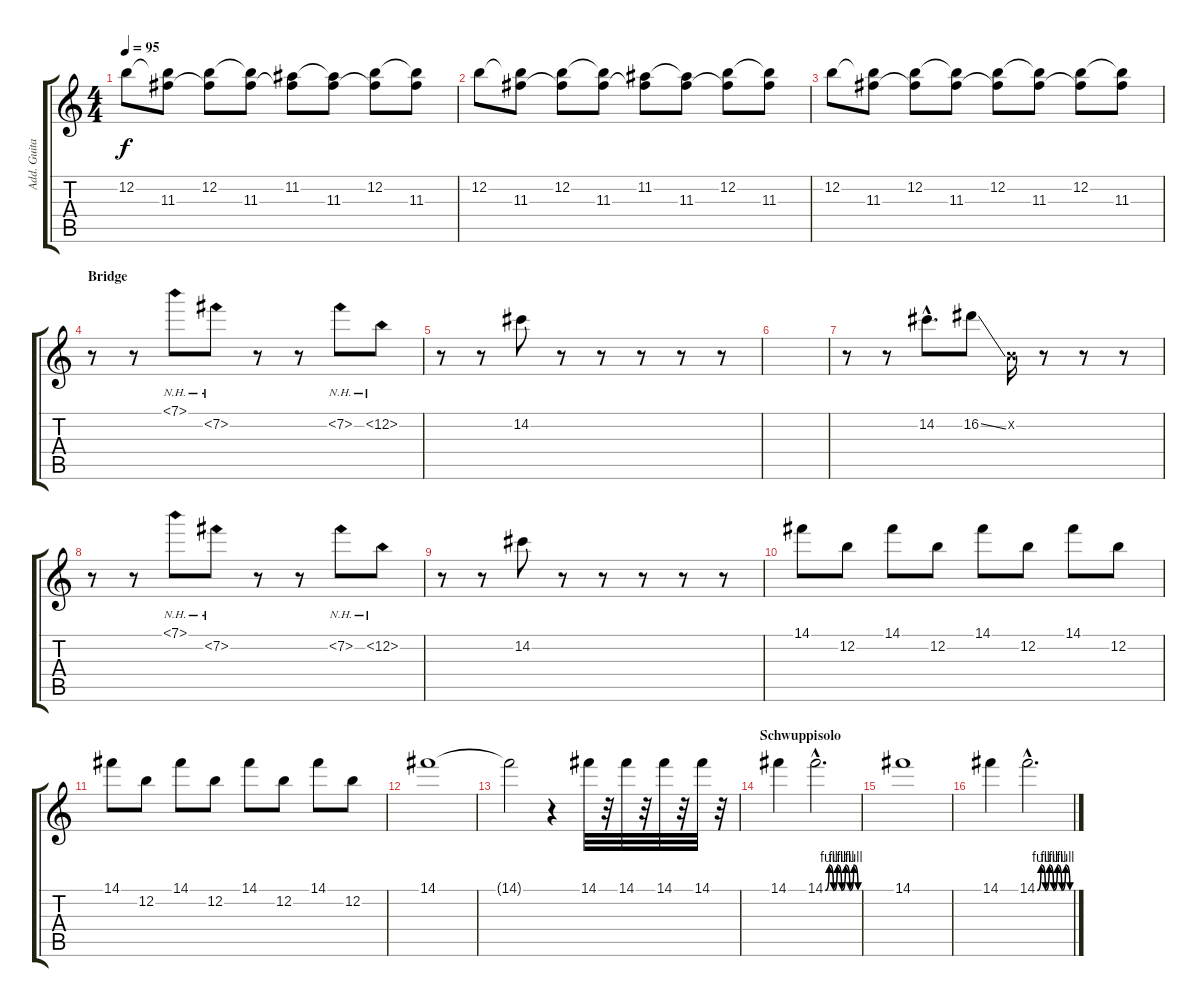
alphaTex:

\track ("Add. Guitar" "Add. Guita") {instrument acousticguitarsteel}
\staff {score tabs}
\tuning (E4 B3 G3 D3 A2 E2) {hide}
\ts (4 4)
\tempo 95
\clef g2
\ks c
12.2.8{dy f} (12.2{t} 11.3).8 (12.2 11.3{t}).8 (12.2{t} 11.3).8 (11.2 11.3{t}).8 (11.2{t} 11.3).8 (12.2 11.3{t}).8 (12.2{t} 11.3).8 |
12.2.8 (12.2{t} 11.3).8 (12.2 11.3{t}).8 (12.2{t} 11.3).8 (11.2 11.3{t}).8 (11.2{t} 11.3).8 (12.2 11.3{t}).8 (12.2{t} 11.3).8 |
12.2.8 (12.2{t} 11.3).8 (12.2 11.3{t}).8 (12.2{t} 11.3).8 (12.2 11.3{t}).8 (12.2{t} 11.3).8 (12.2 11.3{t}).8 (12.2{t} 11.3).8 |
\section ("" "Bridge")
r.8 r.8 7.1{nh}.8 7.2{nh}.8 r.8 r.8 7.2{nh}.8 12.2{nh}.8 |
r.8 r.8 14.2.8 r.8 r.8 r.8 r.8 r.8 |
|
r.8 r.8 14.2{hac}.8{d} 16.2{ss}.8 0.2{x}.16 r.8 r.8 r.8 |
r.8 r.8 7.1{nh}.8 7.2{nh}.8 r.8 r.8 7.2{nh}.8 12.2{nh}.8 |
r.8 r.8 14.2.8 r.8 r.8 r.8 r.8 r.8 |
14.1.8 12.2.8 14.1.8 12.2.8 14.1.8 12.2.8 14.1.8 12.2.8 |
14.1.8 12.2.8 14.1.8 12.2.8 14.1.8 12.2.8 14.1.8 12.2.8 |
14.1.1 |
14.1{t}.2 r.4 14.1.32 r.32 14.1.32 r.32 14.1.32 r.32 14.1.32 r.32 |
\section ("" "Schwuppisolo")
14.1.4 14.1{be (custom 0 0 7 4 15 0 22 4 30 0 37 4 45 0 52 4 60 0) hac}.2{d} |
14.1.1 |
14.1.4 14.1{be (custom 0 0 7 4 15 0 22 4 30 0 37 4 45 0 52 4 60 0) hac}.2{d}
